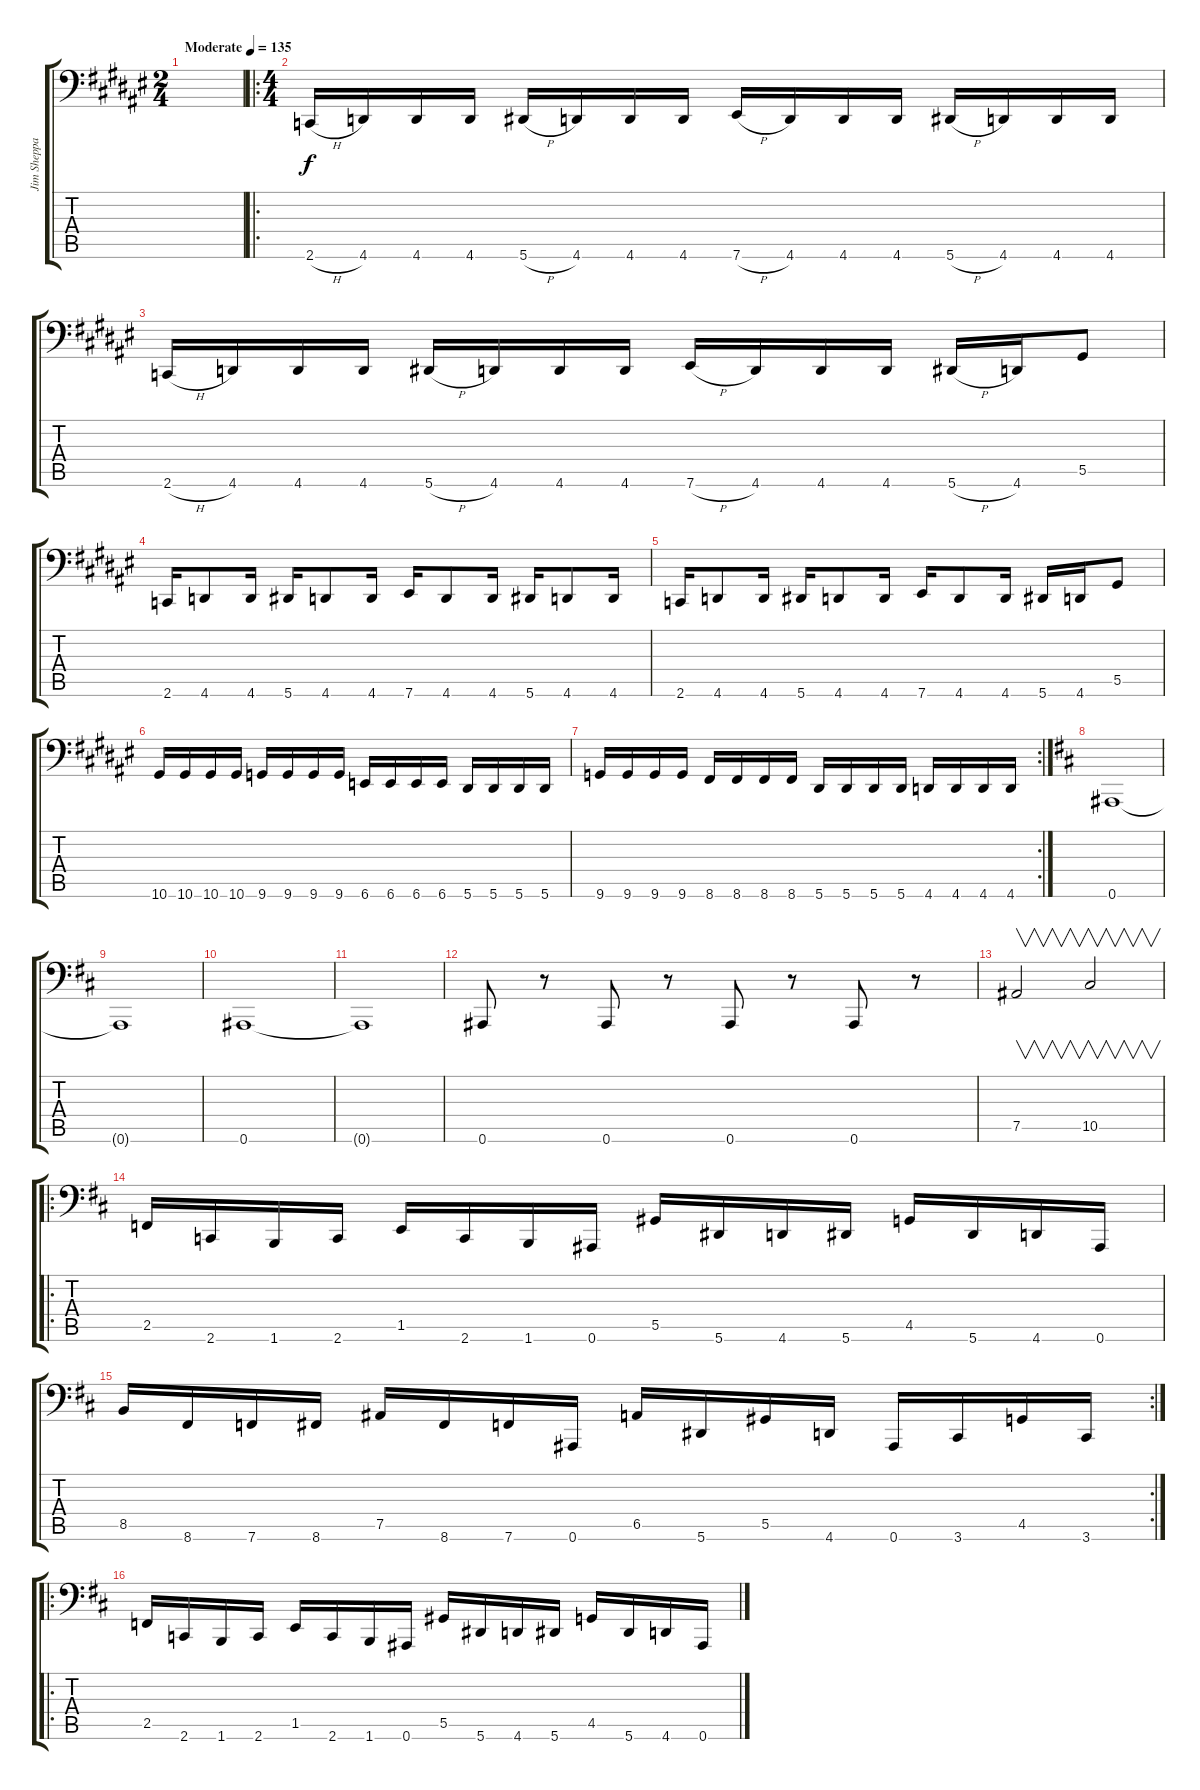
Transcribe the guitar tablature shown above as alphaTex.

\track ("Jim Sheppard" "Jim Sheppa") {instrument electricbassfinger}
\staff {score tabs}
\tuning (B2 Gb2 Db2 Ab1 Eb1 Bb0) {hide}
\ts (2 4)
\tempo (135 "Moderate")
\clef f4
\ks f#
|
\ro
\ts (4 4)
2.6{h}.16 4.6.16 4.6.16 4.6.16 5.6{h}.16 4.6.16 4.6.16 4.6.16 7.6{h}.16 4.6.16 4.6.16 4.6.16 5.6{h}.16 4.6.16 4.6.16 4.6.16 |
2.6{h}.16 4.6.16 4.6.16 4.6.16 5.6{h}.16 4.6.16 4.6.16 4.6.16 7.6{h}.16 4.6.16 4.6.16 4.6.16 5.6{h}.16 4.6.16 5.5.8 |
2.6.16 4.6.8 4.6.16 5.6.16 4.6.8 4.6.16 7.6.16 4.6.8 4.6.16 5.6.16 4.6.8 4.6.16 |
2.6.16 4.6.8 4.6.16 5.6.16 4.6.8 4.6.16 7.6.16 4.6.8 4.6.16 5.6.16 4.6.16 5.5.8 |
10.6.16 10.6.16 10.6.16 10.6.16 9.6.16 9.6.16 9.6.16 9.6.16 6.6.16 6.6.16 6.6.16 6.6.16 5.6.16 5.6.16 5.6.16 5.6.16 |
\rc 2
9.6.16 9.6.16 9.6.16 9.6.16 8.6.16 8.6.16 8.6.16 8.6.16 5.6.16 5.6.16 5.6.16 5.6.16 4.6.16 4.6.16 4.6.16 4.6.16 |
\ks d
0.6.1 |
0.6{t}.1 |
0.6.1 |
0.6{t}.1 |
0.6.8 r.8 0.6.8 r.8 0.6.8 r.8 0.6.8 r.8 |
7.5.2{v} 10.5.2{v} |
\ro
2.5.16 2.6.16 1.6.16 2.6.16 1.5.16 2.6.16 1.6.16 0.6.16 5.5.16 5.6.16 4.6.16 5.6.16 4.5.16 5.6.16 4.6.16 0.6.16 |
\rc 2
8.5.16 8.6.16 7.6.16 8.6.16 7.5.16 8.6.16 7.6.16 0.6.16 6.5.16 5.6.16 5.5.16 4.6.16 0.6.16 3.6.16 4.5.16 3.6.16 |
\ro
2.5.16 2.6.16 1.6.16 2.6.16 1.5.16 2.6.16 1.6.16 0.6.16 5.5.16 5.6.16 4.6.16 5.6.16 4.5.16 5.6.16 4.6.16 0.6.16
